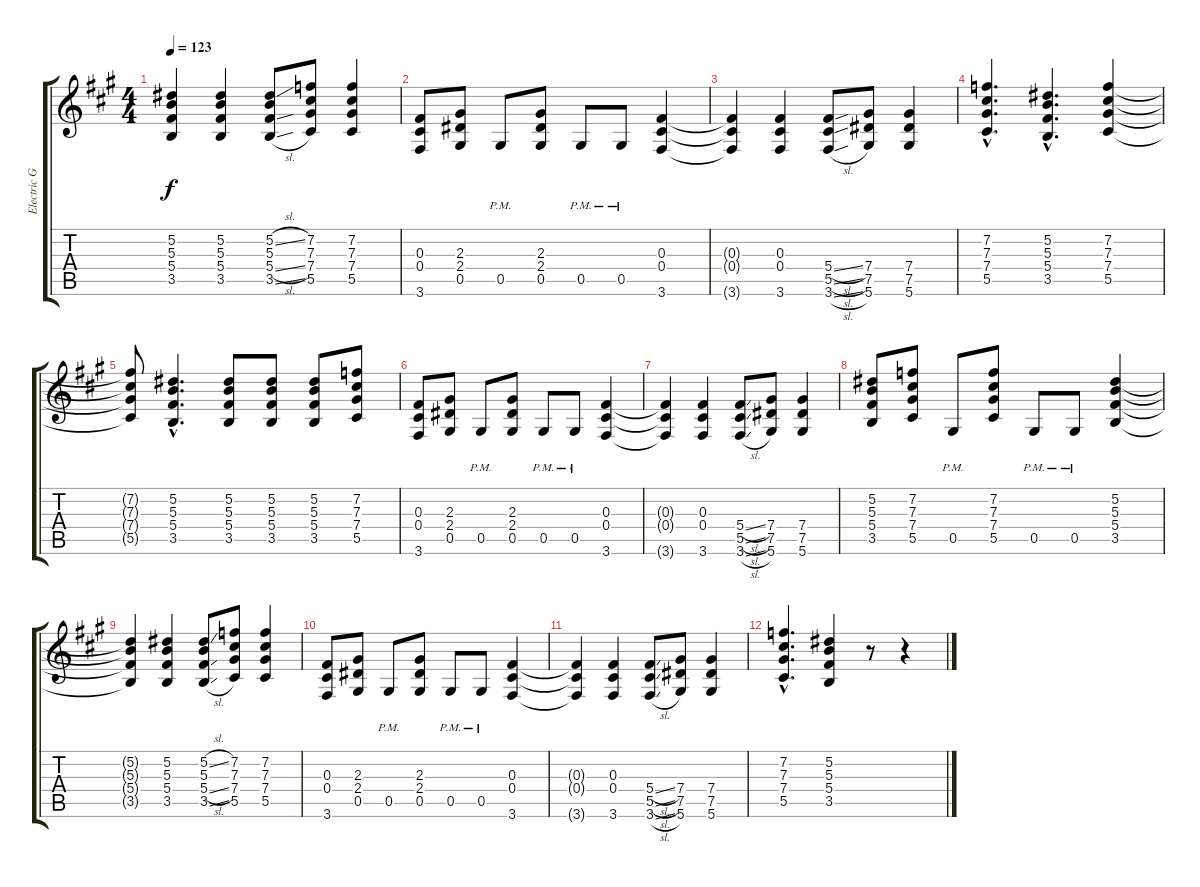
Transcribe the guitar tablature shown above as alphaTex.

\track ("Electric Guitar 2" "Electric G") {instrument overdrivenguitar}
\staff {score tabs}
\tuning (Eb4 Bb3 Gb3 Db3 Ab2 Eb2) {hide}
\ts (4 4)
\tempo 123
\clef g2
\ks a
(5.2{t} 5.3{t} 5.4{t} 3.5{t}).4{dy f} (5.2 5.3 5.4 3.5).4 (5.2{sl} 5.3 5.4{sl} 3.5{sl}).8 (7.2 7.3 7.4 5.5).8 (7.2 7.3 7.4 5.5).4 |
(0.3 0.4 3.6).8 (2.3 2.4 0.5).8 0.5{pm}.8 (2.3 2.4 0.5).8 0.5{pm}.8 0.5{pm}.8 (0.3 0.4 3.6).4 |
(0.3{t} 0.4{t} 3.6{t}).4 (0.3 0.4 3.6).4 (5.4{sl} 5.5{sl} 3.6{sl}).8 (7.4 7.5 5.6).8 (7.4 7.5 5.6).4 |
(7.2{hac} 7.3{hac} 7.4{hac} 5.5{hac}).4{d} (5.2{hac} 5.3{hac} 5.4{hac} 3.5{hac}).4{d} (7.2 7.3 7.4 5.5).4 |
(7.2{t} 7.3{t} 7.4{t} 5.5{t}).8 (5.2{hac} 5.3{hac} 5.4{hac} 3.5{hac}).4{d} (5.2 5.3 5.4 3.5).8 (5.2 5.3 5.4 3.5).8 (5.2 5.3 5.4 3.5).8 (7.2 7.3 7.4 5.5).8 |
(0.3 0.4 3.6).8 (2.3 2.4 0.5).8 0.5{pm}.8 (2.3 2.4 0.5).8 0.5{pm}.8 0.5{pm}.8 (0.3 0.4 3.6).4 |
(0.3{t} 0.4{t} 3.6{t}).4 (0.3 0.4 3.6).4 (5.4{sl} 5.5{sl} 3.6{sl}).8 (7.4 7.5 5.6).8 (7.4 7.5 5.6).4 |
(5.2 5.3 5.4 3.5).8 (7.2 7.3 7.4 5.5).8 0.5{pm}.8 (7.2 7.3 7.4 5.5).8 0.5{pm}.8 0.5{pm}.8 (5.2 5.3 5.4 3.5).4 |
(5.2{t} 5.3{t} 5.4{t} 3.5{t}).4 (5.2 5.3 5.4 3.5).4 (5.2{sl} 5.3 5.4{sl} 3.5{sl}).8 (7.2 7.3 7.4 5.5).8 (7.2 7.3 7.4 5.5).4 |
(0.3 0.4 3.6).8 (2.3 2.4 0.5).8 0.5{pm}.8 (2.3 2.4 0.5).8 0.5{pm}.8 0.5{pm}.8 (0.3 0.4 3.6).4 |
(0.3{t} 0.4{t} 3.6{t}).4 (0.3 0.4 3.6).4 (5.4{sl} 5.5{sl} 3.6{sl}).8 (7.4 7.5 5.6).8 (7.4 7.5 5.6).4 |
(7.2{hac} 7.3{hac} 7.4{hac} 5.5{hac}).4{d} (5.2 5.3 5.4 3.5).4 r.8 r.4
